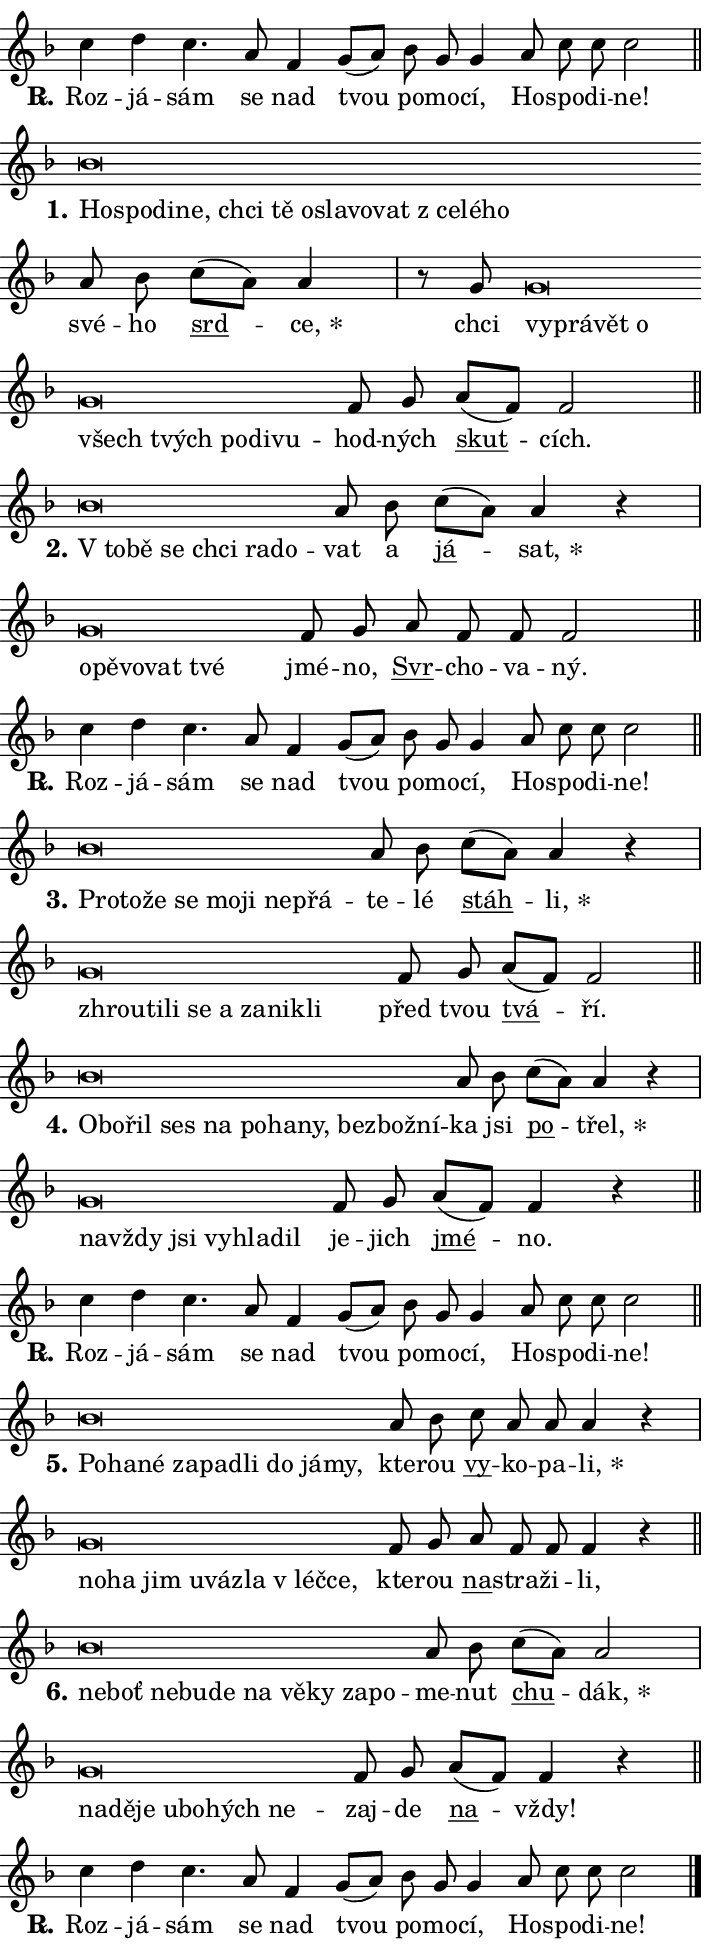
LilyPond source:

\version "2.24.0"
\header { tagline = "" }
\paper {
  indent = 0\cm
  top-margin = 0\cm
  right-margin = 0.13\cm % to fit lyric hyphens
  bottom-margin = 0\cm
  left-margin = 0\cm
  paper-width = 12\cm
  page-breaking = #ly:one-page-breaking
  system-system-spacing.basic-distance = #11
  score-system-spacing.basic-distance = #11
  ragged-last = ##f
}


%% Author: Thomas Morley
%% https://lists.gnu.org/archive/html/lilypond-user/2020-05/msg00002.html
#(define (line-position grob)
"Returns position of @var[grob} in current system:
   @code{'start}, if at first time-step
   @code{'end}, if at last time-step
   @code{'middle} otherwise
"
  (let* ((col (ly:item-get-column grob))
         (ln (ly:grob-object col 'left-neighbor))
         (rn (ly:grob-object col 'right-neighbor))
         (col-to-check-left (if (ly:grob? ln) ln col))
         (col-to-check-right (if (ly:grob? rn) rn col))
         (break-dir-left
           (and
             (ly:grob-property col-to-check-left 'non-musical #f)
             (ly:item-break-dir col-to-check-left)))
         (break-dir-right
           (and
             (ly:grob-property col-to-check-right 'non-musical #f)
             (ly:item-break-dir col-to-check-right))))
        (cond ((eqv? 1 break-dir-left) 'start)
              ((eqv? -1 break-dir-right) 'end)
              (else 'middle))))

#(define (tranparent-at-line-position vctor)
  (lambda (grob)
  "Relying on @code{line-position} select the relevant enry from @var{vctor}.
Used to determine transparency,"
    (case (line-position grob)
      ((end) (not (vector-ref vctor 0)))
      ((middle) (not (vector-ref vctor 1)))
      ((start) (not (vector-ref vctor 2))))))

noteHeadBreakVisibility =
#(define-music-function (break-visibility)(vector?)
"Makes @code{NoteHead}s transparent relying on @var{break-visibility}"
#{
  \override NoteHead.transparent =
    #(tranparent-at-line-position break-visibility)
#})

#(define delete-ledgers-for-transparent-note-heads
  (lambda (grob)
    "Reads whether a @code{NoteHead} is transparent.
If so this @code{NoteHead} is removed from @code{'note-heads} from
@var{grob}, which is supposed to be @code{LedgerLineSpanner}.
As a result ledgers are not printed for this @code{NoteHead}"
    (let* ((nhds-array (ly:grob-object grob 'note-heads))
           (nhds-list
             (if (ly:grob-array? nhds-array)
                 (ly:grob-array->list nhds-array)
                 '()))
           ;; Relies on the transparent-property being done before
           ;; Staff.LedgerLineSpanner.after-line-breaking is executed.
           ;; This is fragile ...
           (to-keep
             (remove
               (lambda (nhd)
                 (ly:grob-property nhd 'transparent #f))
               nhds-list)))
      ;; TODO find a better method to iterate over grob-arrays, similiar
      ;; to filter/remove etc for lists
      ;; For now rebuilt from scratch
      (set! (ly:grob-object grob 'note-heads)  '())
      (for-each
        (lambda (nhd)
          (ly:pointer-group-interface::add-grob grob 'note-heads nhd))
        to-keep))))

squashNotes = {
  \override NoteHead.X-extent = #'(-0.2 . 0.2)
  \override NoteHead.Y-extent = #'(-0.75 . 0)
  \override NoteHead.stencil =
    #(lambda (grob)
       (let ((pos (ly:grob-property grob 'staff-position)))
         (begin
           (if (< pos -7) (display "ERROR: Lower brevis then expected\n") (display ""))
           (if (<= pos -6) ly:text-interface::print ly:note-head::print))))
}
unSquashNotes = {
  \revert NoteHead.X-extent
  \revert NoteHead.Y-extent
  \revert NoteHead.stencil
}

hideNotes = \noteHeadBreakVisibility #begin-of-line-visible
unHideNotes = \noteHeadBreakVisibility #all-visible

% work-around for resetting accidentals
% https://lilypond.org/doc/v2.23/Documentation/notation/displaying-rhythms#unmetered-music
cadenzaMeasure = {
  \cadenzaOff
  \partial 1024 s1024
  \cadenzaOn
}

#(define-markup-command (accent layout props text) (markup?)
  "Underline accented syllable"
  (interpret-markup layout props
    #{\markup \override #'(offset . 4.3) \underline { #text }#}))

responsum = \markup \concat {
  "R" \hspace #-1.05 \path #0.1 #'((moveto 0 0.07) (lineto 0.9 0.8)) \hspace #0.05 "."
}

spaceSize = #0.6828661417322834 % exact space size for TeX Gyre Schola

\layout {
  \context {
    \Staff
    \remove "Time_signature_engraver"
    \override LedgerLineSpanner.after-line-breaking = #delete-ledgers-for-transparent-note-heads
  }
  \context {
    \Lyrics {
      \override LyricSpace.minimum-distance = \spaceSize
      \override LyricText.font-name = #"TeX Gyre Schola"
      \override LyricText.font-size = 1
      \override StanzaNumber.font-name = #"TeX Gyre Schola Bold"
      \override StanzaNumber.font-size = 1
    }
  }
  \context {
    \Score 
    \override NoteHead.text =
      #(lambda (grob) 
        (let ((pos (ly:grob-property grob 'staff-position)))
          #{\markup {
            \combine
              \halign #-0.55 \raise #(if (= pos -6) 0 0.5) \override #'(thickness . 2) \draw-line #'(3.2 . 0)
              \musicglyph "noteheads.sM1"
          }#}))
  }
}

% magnetic-lyrics.ily
%
%   written by
%     Jean Abou Samra <jean@abou-samra.fr>
%     Werner Lemberg <wl@gnu.org>
%
%   adapted by
%     Jiri Hon <jiri.hon@gmail.com>
%
% Version 2022-Apr-15

% https://www.mail-archive.com/lilypond-user@gnu.org/msg149350.html

#(define (Left_hyphen_pointer_engraver context)
   "Collect syllable-hyphen-syllable occurrences in lyrics and store
them in properties.  This engraver only looks to the left.  For
example, if the lyrics input is @code{foo -- bar}, it does the
following.

@itemize @bullet
@item
Set the @code{text} property of the @code{LyricHyphen} grob between
@q{foo} and @q{bar} to @code{foo}.

@item
Set the @code{left-hyphen} property of the @code{LyricText} grob with
text @q{foo} to the @code{LyricHyphen} grob between @q{foo} and
@q{bar}.
@end itemize

Use this auxiliary engraver in combination with the
@code{lyric-@/text::@/apply-@/magnetic-@/offset!} hook."
   (let ((hyphen #f)
         (text #f))
     (make-engraver
      (acknowledgers
       ((lyric-syllable-interface engraver grob source-engraver)
        (set! text grob)))
      (end-acknowledgers
       ((lyric-hyphen-interface engraver grob source-engraver)
        ;(when (not (grob::has-interface grob 'lyric-space-interface))
          (set! hyphen grob)));)
      ((stop-translation-timestep engraver)
       (when (and text hyphen)
         (ly:grob-set-object! text 'left-hyphen hyphen))
       (set! text #f)
       (set! hyphen #f)))))

#(define (lyric-text::apply-magnetic-offset! grob)
   "If the space between two syllables is less than the value in
property @code{LyricText@/.details@/.squash-threshold}, move the right
syllable to the left so that it gets concatenated with the left
syllable.

Use this function as a hook for
@code{LyricText@/.after-@/line-@/breaking} if the
@code{Left_@/hyphen_@/pointer_@/engraver} is active."
   (let ((hyphen (ly:grob-object grob 'left-hyphen #f)))
     (when hyphen
       (let ((left-text (ly:spanner-bound hyphen LEFT)))
         (when (grob::has-interface left-text 'lyric-syllable-interface)
           (let* ((common (ly:grob-common-refpoint grob left-text X))
                  (this-x-ext (ly:grob-extent grob common X))
                  (left-x-ext
                   (begin
                     ;; Trigger magnetism for left-text.
                     (ly:grob-property left-text 'after-line-breaking)
                     (ly:grob-extent left-text common X)))
                  ;; `delta` is the gap width between two syllables.
                  (delta (- (interval-start this-x-ext)
                            (interval-end left-x-ext)))
                  (details (ly:grob-property grob 'details))
                  (threshold (assoc-get 'squash-threshold details 0.2)))
             (when (< delta threshold)
               (let* (;; We have to manipulate the input text so that
                      ;; ligatures crossing syllable boundaries are not
                      ;; disabled.  For languages based on the Latin
                      ;; script this is essentially a beautification.
                      ;; However, for non-Western scripts it can be a
                      ;; necessity.
                      (lt (ly:grob-property left-text 'text))
                      (rt (ly:grob-property grob 'text))
                      (is-space (grob::has-interface hyphen 'lyric-space-interface))
                      (space (if is-space " " ""))
                      (extra-delta (if is-space spaceSize 0))
                      ;; Append new syllable.
                      (ltrt-space (if (and (string? lt) (string? rt))
                                (string-append lt space rt)
                                (make-concat-markup (list lt space rt))))
                      ;; Right-align `ltrt` to the right side.
                      (ltrt-space-markup (grob-interpret-markup
                               grob
                               (make-translate-markup
                                (cons (interval-length this-x-ext) 0)
                                (make-right-align-markup ltrt-space)))))
                 (begin
                   ;; Don't print `left-text`.
                   (ly:grob-set-property! left-text 'stencil #f)
                   ;; Set text and stencil (which holds all collected
                   ;; syllables so far) and shift it to the left.
                   (ly:grob-set-property! grob 'text ltrt-space)
                   (ly:grob-set-property! grob 'stencil ltrt-space-markup)
                   (ly:grob-translate-axis! grob (- (- delta extra-delta)) X))))))))))


#(define (lyric-hyphen::displace-bounds-first grob)
   ;; Make very sure this callback isn't triggered too early.
   (let ((left (ly:spanner-bound grob LEFT))
         (right (ly:spanner-bound grob RIGHT)))
     (ly:grob-property left 'after-line-breaking)
     (ly:grob-property right 'after-line-breaking)
     (ly:lyric-hyphen::print grob)))

squashThreshold = #0.4

\layout {
  \context {
    \Lyrics
    \consists #Left_hyphen_pointer_engraver
    \override LyricText.after-line-breaking =
      #lyric-text::apply-magnetic-offset!
    \override LyricHyphen.stencil = #lyric-hyphen::displace-bounds-first
    \override LyricText.details.squash-threshold = \squashThreshold
    \override LyricHyphen.minimum-distance = 0
    \override LyricHyphen.minimum-length = \squashThreshold
  }
}

squashText = \override LyricText.details.squash-threshold = 9999
unSquashText = \override LyricText.details.squash-threshold = \squashThreshold

leftText = \override LyricText.self-alignment-X = #LEFT
unLeftText = \revert LyricText.self-alignment-X

starOffset = #(lambda (grob) 
                (let ((x_offset (ly:self-alignment-interface::aligned-on-x-parent grob)))
                  (if (= x_offset 0) 0 (+ x_offset 1.2))))

star = #(define-music-function (syllable)(string?)
"Append star separator at the end of a syllable"
#{
  \once \override LyricText.X-offset = #starOffset
  \lyricmode { \markup {
    #syllable
    \override #'((font-name . "TeX Gyre Schola Bold")) \hspace #0.2 \lower #0.65 \larger "*"
  } }
#})

starAccent = #(define-music-function (syllable)(string?)
"Append star separator at the end of a syllable and make accent"
#{
  \once \override LyricText.X-offset = #starOffset
  \lyricmode { \markup {
    \accent #syllable
    \override #'((font-name . "TeX Gyre Schola Bold")) \hspace #0.2 \lower #0.65 \larger "*"
  } }
#})

breath = #(define-music-function (syllable)(string?)
"Append breathing indicator at the end of a syllable"
#{
  \lyricmode { \markup { #syllable "+" } }
#})

optionalBreath = #(define-music-function (syllable)(string?)
"Append optional breathing indicator at the end of a syllable"
#{
  \lyricmode { \markup { #syllable "(+)" } }
#})


\score {
    <<
        \new Voice = "melody" { \cadenzaOn \key f \major \relative { c''4 d c4. a8 \bar "" f4 \bar "" g8[( a)] \bar "" bes g g4 \bar "" a8 c c c2 \cadenzaMeasure \bar "||" \break } }
        \new Lyrics \lyricsto "melody" { \lyricmode { \set stanza = \responsum
Roz -- já -- sám se nad tvou po -- mo -- cí, Ho -- spo -- di -- ne! } }
    >>
    \layout {}
}

\score {
    <<
        \new Voice = "melody" { \cadenzaOn \key f \major \relative { \squashNotes bes'\breve*1/16 \hideNotes \breve*1/16 \bar "" \breve*1/16 \bar "" \breve*1/16 \bar "" \breve*1/16 \bar "" \breve*1/16 \bar "" \breve*1/16 \bar "" \breve*1/16 \bar "" \breve*1/16 \bar "" \breve*1/16 \bar "" \breve*1/16 \bar "" \breve*1/16 \breve*1/16 \bar "" \unHideNotes \unSquashNotes a8 bes \bar "" c[( a)] a4 \cadenzaMeasure \bar "|" r8 g8 \squashNotes g\breve*1/16 \hideNotes \breve*1/16 \bar "" \breve*1/16 \bar "" \breve*1/16 \bar "" \breve*1/16 \bar "" \breve*1/16 \bar "" \breve*1/16 \bar "" \breve*1/16 \breve*1/16 \bar "" \unHideNotes \unSquashNotes f8 g \bar "" a[( f)] f2 \cadenzaMeasure \bar "||" \break } }
        \new Lyrics \lyricsto "melody" { \lyricmode { \set stanza = "1."
\leftText Ho -- \squashText spo -- di -- ne, chci tě o -- sla -- vo -- vat "z ce" -- lé -- ho \unLeftText \unSquashText své -- ho \markup \accent srd -- \star ce, chci \leftText vy -- \squashText prá -- vět o všech tvých po -- di -- vu -- \unLeftText \unSquashText hod -- ných \markup \accent skut -- cích. } }
    >>
    \layout {}
}

\score {
    <<
        \new Voice = "melody" { \cadenzaOn \key f \major \relative { \squashNotes bes'\breve*1/16 \hideNotes \breve*1/16 \bar "" \breve*1/16 \bar "" \breve*1/16 \bar "" \breve*1/16 \breve*1/16 \bar "" \unHideNotes \unSquashNotes a8 bes \bar "" c[( a)] a4 r \cadenzaMeasure \bar "|" \squashNotes g\breve*1/16 \hideNotes \breve*1/16 \bar "" \breve*1/16 \bar "" \breve*1/16 \breve*1/16 \bar "" \unHideNotes \unSquashNotes f8 g \bar "" a f f f2 \cadenzaMeasure \bar "||" \break } }
        \new Lyrics \lyricsto "melody" { \lyricmode { \set stanza = "2."
\leftText "V to" -- \squashText bě se chci ra -- do -- \unLeftText \unSquashText vat a \markup \accent já -- \star sat, \leftText o -- \squashText pě -- vo -- vat tvé \unLeftText \unSquashText jmé -- no, \markup \accent Svr -- cho -- va -- ný. } }
    >>
    \layout {}
}

\score {
    <<
        \new Voice = "melody" { \cadenzaOn \key f \major \relative { c''4 d c4. a8 \bar "" f4 \bar "" g8[( a)] \bar "" bes g g4 \bar "" a8 c c c2 \cadenzaMeasure \bar "||" \break } }
        \new Lyrics \lyricsto "melody" { \lyricmode { \set stanza = \responsum
Roz -- já -- sám se nad tvou po -- mo -- cí, Ho -- spo -- di -- ne! } }
    >>
    \layout {}
}

\score {
    <<
        \new Voice = "melody" { \cadenzaOn \key f \major \relative { \squashNotes bes'\breve*1/16 \hideNotes \breve*1/16 \bar "" \breve*1/16 \bar "" \breve*1/16 \bar "" \breve*1/16 \bar "" \breve*1/16 \bar "" \breve*1/16 \breve*1/16 \bar "" \unHideNotes \unSquashNotes a8 bes \bar "" c[( a)] a4 r \cadenzaMeasure \bar "|" \squashNotes g\breve*1/16 \hideNotes \breve*1/16 \bar "" \breve*1/16 \bar "" \breve*1/16 \bar "" \breve*1/16 \bar "" \breve*1/16 \bar "" \breve*1/16 \breve*1/16 \bar "" \unHideNotes \unSquashNotes f8 g \bar "" a[( f)] f2 \cadenzaMeasure \bar "||" \break } }
        \new Lyrics \lyricsto "melody" { \lyricmode { \set stanza = "3."
\leftText Pro -- \squashText to -- že se mo -- ji ne -- přá -- \unLeftText \unSquashText te -- lé \markup \accent stáh -- \star li, \leftText zhrou -- \squashText ti -- li se a za -- ni -- kli \unLeftText \unSquashText před tvou \markup \accent tvá -- ří. } }
    >>
    \layout {}
}

\score {
    <<
        \new Voice = "melody" { \cadenzaOn \key f \major \relative { \squashNotes bes'\breve*1/16 \hideNotes \breve*1/16 \bar "" \breve*1/16 \bar "" \breve*1/16 \bar "" \breve*1/16 \bar "" \breve*1/16 \bar "" \breve*1/16 \bar "" \breve*1/16 \bar "" \breve*1/16 \bar "" \breve*1/16 \breve*1/16 \bar "" \unHideNotes \unSquashNotes a8 bes \bar "" c[( a)] a4 r \cadenzaMeasure \bar "|" \squashNotes g\breve*1/16 \hideNotes \breve*1/16 \bar "" \breve*1/16 \bar "" \breve*1/16 \bar "" \breve*1/16 \breve*1/16 \bar "" \unHideNotes \unSquashNotes f8 g \bar "" a[( f)] f4 r \cadenzaMeasure \bar "||" \break } }
        \new Lyrics \lyricsto "melody" { \lyricmode { \set stanza = "4."
\leftText O -- \squashText bo -- řil ses na po -- ha -- ny, bez -- bož -- ní -- \unLeftText \unSquashText ka jsi \markup \accent po -- \star třel, \leftText na -- \squashText vždy jsi vy -- hla -- dil \unLeftText \unSquashText je -- jich \markup \accent jmé -- no. } }
    >>
    \layout {}
}

\score {
    <<
        \new Voice = "melody" { \cadenzaOn \key f \major \relative { c''4 d c4. a8 \bar "" f4 \bar "" g8[( a)] \bar "" bes g g4 \bar "" a8 c c c2 \cadenzaMeasure \bar "||" \break } }
        \new Lyrics \lyricsto "melody" { \lyricmode { \set stanza = \responsum
Roz -- já -- sám se nad tvou po -- mo -- cí, Ho -- spo -- di -- ne! } }
    >>
    \layout {}
}

\score {
    <<
        \new Voice = "melody" { \cadenzaOn \key f \major \relative { \squashNotes bes'\breve*1/16 \hideNotes \breve*1/16 \bar "" \breve*1/16 \bar "" \breve*1/16 \bar "" \breve*1/16 \bar "" \breve*1/16 \bar "" \breve*1/16 \bar "" \breve*1/16 \breve*1/16 \bar "" \unHideNotes \unSquashNotes a8 bes \bar "" c a a a4 r \cadenzaMeasure \bar "|" \squashNotes g\breve*1/16 \hideNotes \breve*1/16 \bar "" \breve*1/16 \bar "" \breve*1/16 \bar "" \breve*1/16 \bar "" \breve*1/16 \bar "" \breve*1/16 \breve*1/16 \bar "" \unHideNotes \unSquashNotes f8 g \bar "" a f f f4 r \cadenzaMeasure \bar "||" \break } }
        \new Lyrics \lyricsto "melody" { \lyricmode { \set stanza = "5."
\leftText Po -- \squashText ha -- né za -- pa -- dli do já -- my, \unLeftText \unSquashText kte -- rou \markup \accent vy -- ko -- pa -- \star li, \leftText no -- \squashText ha jim u -- váz -- la "v léč" -- ce, \unLeftText \unSquashText kte -- rou \markup \accent na -- stra -- ži -- li, } }
    >>
    \layout {}
}

\score {
    <<
        \new Voice = "melody" { \cadenzaOn \key f \major \relative { \squashNotes bes'\breve*1/16 \hideNotes \breve*1/16 \bar "" \breve*1/16 \bar "" \breve*1/16 \bar "" \breve*1/16 \bar "" \breve*1/16 \bar "" \breve*1/16 \bar "" \breve*1/16 \bar "" \breve*1/16 \breve*1/16 \bar "" \unHideNotes \unSquashNotes a8 bes \bar "" c[( a)] a2 \cadenzaMeasure \bar "|" \squashNotes g\breve*1/16 \hideNotes \breve*1/16 \bar "" \breve*1/16 \bar "" \breve*1/16 \bar "" \breve*1/16 \bar "" \breve*1/16 \breve*1/16 \bar "" \unHideNotes \unSquashNotes f8 g \bar "" a[( f)] f4 r \cadenzaMeasure \bar "||" \break } }
        \new Lyrics \lyricsto "melody" { \lyricmode { \set stanza = "6."
\leftText ne -- \squashText boť ne -- bu -- de na vě -- ky za -- po -- \unLeftText \unSquashText me -- nut \markup \accent chu -- \star dák, \leftText na -- \squashText dě -- je u -- bo -- hých ne -- \unLeftText \unSquashText zaj -- de \markup \accent na -- vždy! } }
    >>
    \layout {}
}

\score {
    <<
        \new Voice = "melody" { \cadenzaOn \key f \major \relative { c''4 d c4. a8 \bar "" f4 \bar "" g8[( a)] \bar "" bes g g4 \bar "" a8 c c c2 \cadenzaMeasure \bar "||" \break } \bar "|." }
        \new Lyrics \lyricsto "melody" { \lyricmode { \set stanza = \responsum
Roz -- já -- sám se nad tvou po -- mo -- cí, Ho -- spo -- di -- ne! } }
    >>
    \layout {}
}
